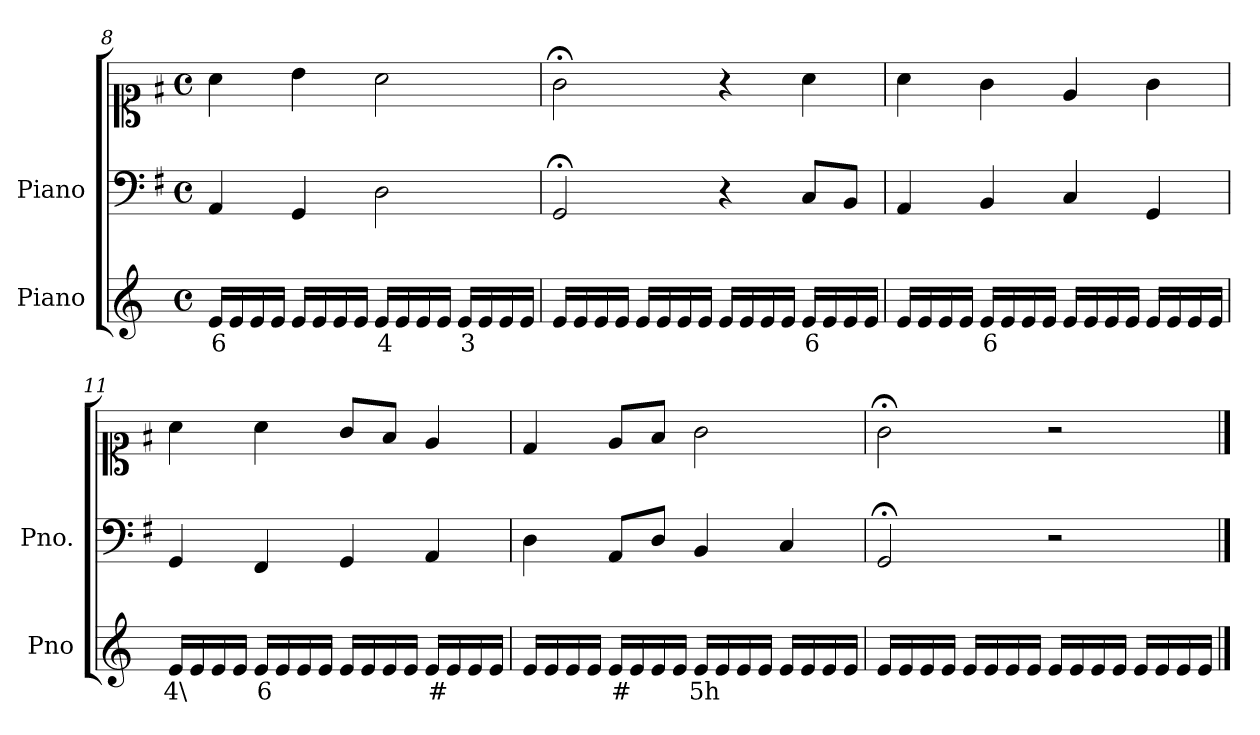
**kern	**text	**kern	**kern
*part2	*part2	*part1	*part1
*staff3	*staff3	*staff2	*staff1
*I"Piano	*	*I"Piano	*
*I'Pno	*	*I'Pno.	*
*clefG2	*	*clefF4	*clefC1
*k[]	*	*k[f#]	*k[f#]
*M4/4	*	*M4/4	*M4/4
*met(c)	*	*met(c)	*met(c)
=8	=8	=8	=8
!	!LO:LY:b	!	!
16e/LL	6	4AA/	4a\
16e/	.	.	.
16e/	.	.	.
16e/JJ	.	.	.
16e/LL	.	4GG/	4b\
16e/	.	.	.
16e/	.	.	.
16e/JJ	.	.	.
!	!LO:LY:b	!	!
16e/LL	4	2D\	2a\
16e/	.	.	.
16e/	.	.	.
16e/JJ	.	.	.
!	!LO:LY:b	!	!
16e/LL	3	.	.
16e/	.	.	.
16e/	.	.	.
16e/JJ	.	.	.
=9	=9	=9	=9
16e/LL	.	2GG;</	2g;<\
16e/	.	.	.
16e/	.	.	.
16e/JJ	.	.	.
16e/LL	.	.	.
16e/	.	.	.
16e/	.	.	.
16e/JJ	.	.	.
16e/LL	.	4r	4r
16e/	.	.	.
16e/	.	.	.
16e/JJ	.	.	.
!	!LO:LY:b	!	!
16e/LL	6	8C/L	4a\
16e/	.	.	.
!	!LO:LY:b	!	!
16e/	_	8BB/J	.
16e/JJ	.	.	.
=10	=10	=10	=10
16e/LL	.	4AA/	4a\
16e/	.	.	.
16e/	.	.	.
16e/JJ	.	.	.
!	!LO:LY:b	!	!
16e/LL	6	4BB/	4g\
16e/	.	.	.
16e/	.	.	.
16e/JJ	.	.	.
16e/LL	.	4C/	4e/
16e/	.	.	.
16e/	.	.	.
16e/JJ	.	.	.
16e/LL	.	4GG/	4g\
16e/	.	.	.
16e/	.	.	.
16e/JJ	.	.	.
=11	=11	=11	=11
!	!LO:LY:b	!	!
16e/LL	4\	4GG/	4a\
16e/	.	.	.
16e/	.	.	.
16e/JJ	.	.	.
!	!LO:LY:b	!	!
16e/LL	6	4FF#/	4a\
16e/	.	.	.
16e/	.	.	.
16e/JJ	.	.	.
16e/LL	.	4GG/	8g/L
16e/	.	.	.
16e/	.	.	8f#/J
16e/JJ	.	.	.
!	!LO:LY:b	!	!
16e/LL	#	4AA/	4e/
16e/	.	.	.
16e/	.	.	.
16e/JJ	.	.	.
=12	=12	=12	=12
16e/LL	.	4D\	4d/
16e/	.	.	.
16e/	.	.	.
16e/JJ	.	.	.
!	!LO:LY:b	!	!
16e/LL	#	8AA/L	8e/L
16e/	.	.	.
16e/	.	8D/J	8f#/J
16e/JJ	.	.	.
!	!LO:LY:b	!	!
16e/LL	5h	4BB/	2g\
16e/	.	.	.
16e/	.	.	.
16e/JJ	.	.	.
16e/LL	.	4C/	.
16e/	.	.	.
16e/	.	.	.
16e/JJ	.	.	.
=13	=13	=13	=13
16e/LL	.	2GG;</	2g;<\
16e/	.	.	.
16e/	.	.	.
16e/JJ	.	.	.
16e/LL	.	.	.
16e/	.	.	.
16e/	.	.	.
16e/JJ	.	.	.
16e/LL	.	2r	2r
16e/	.	.	.
16e/	.	.	.
16e/JJ	.	.	.
16e/LL	.	.	.
16e/	.	.	.
16e/	.	.	.
16e/JJ	.	.	.
==	==	==	==
*-	*-	*-	*-
